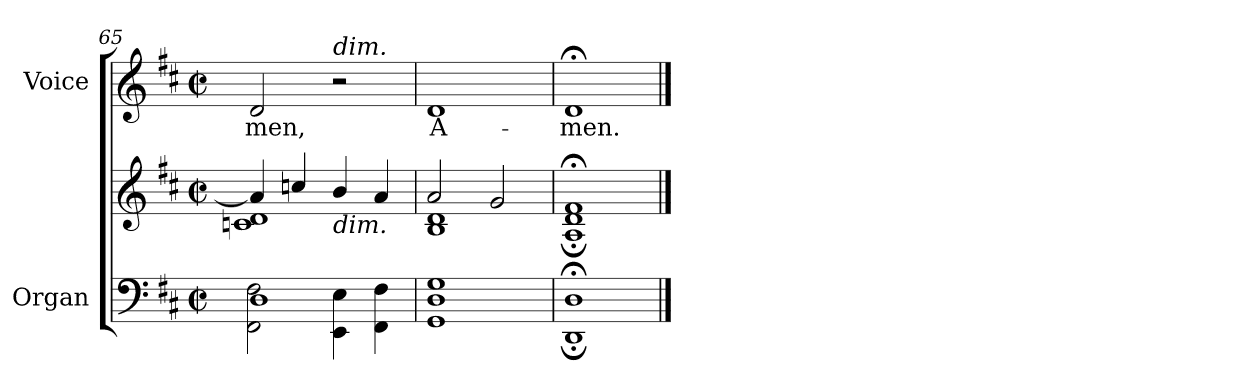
**kern	**kern	**kern	**text
*part2	*part2	*part1	*part1
*staff3	*staff2	*staff1	*staff1
*I"Organ	*	*I"Voice	*
*clefF4	*clefG2	*clefG2	*
*k[f#c#]	*k[f#c#]	*k[f#c#]	*
*D:	*D:	*D:	*
*M2/2	*M2/2	*M2/2	*
*met(c|)	*met(c|)	*met(c|)	*
=65	=65	=65	=65
*^	*^	*	*
!	!	!	!	!	!LO:LY:b:color=#000000
1Di	2FF#i\ 2F#i	4ai/]	1cni 1di	2di/	-men,
.	.	4ccni/	.	.	.
!	!	!	!	!LO:TX:a:i:t=dim.	!
!	!	!LO:TX:b:i:t=dim.	!	!	!
.	4EEi\ 4Ei	4bi/	.	2r	.
.	4FF#i\ 4F#i	4ai/	.	.	.
=66	=66	=66	=66	=66	=66
!	!	!	!	!	!LO:LY:b:color=#000000
1Gi	1GGi 1Di	2ai/	1Bi 1di	1di	A-
.	.	2gi/	.	.	.
=67	=67	=67	=67	=67	=67
!	!	!	!	!	!LO:LY:b:color=#000000
1D;i	1DD;i	1f#;i	1Ai; 1di;	1d;i	-men.
*v	*v	*	*	*	*
*	*v	*v	*	*
==	==	==	==
*-	*-	*-	*-
